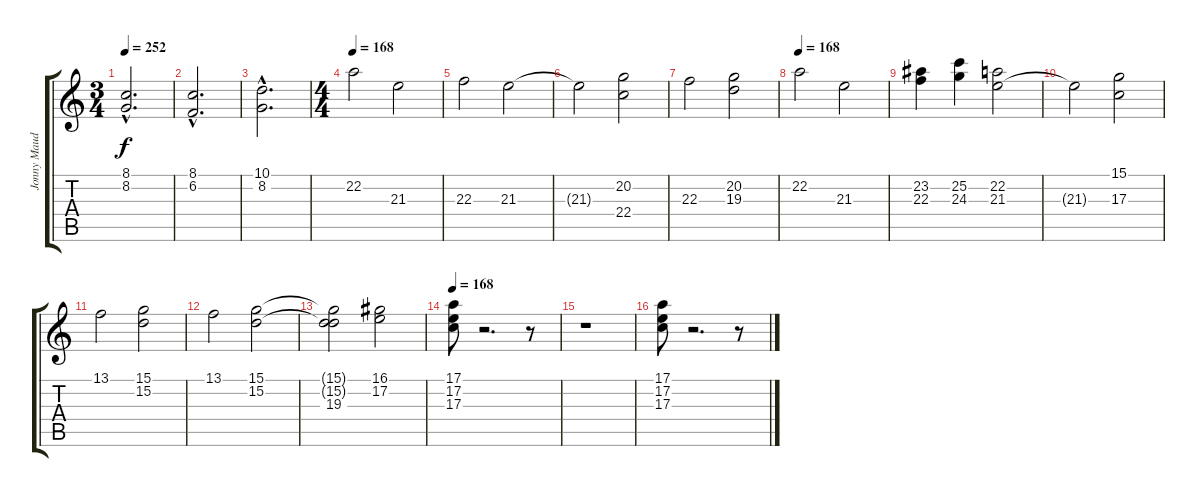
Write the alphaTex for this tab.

\track ("Jonny Maudling (Strings)" "Jonny Maud") {instrument stringensemble1}
\staff {score tabs}
\tuning (E4 B3 G3 D3 A2 E2) {hide}
\ts (3 4)
\tempo 252
\clef g2
\ks c
(8.1{hac} 8.2{hac}).2{d dy f} |
(8.1{hac} 6.2{hac}).2{d} |
(10.1{hac} 8.2{hac}).2{d} |
\ts (4 4)
\tempo 168
22.2.2 21.3.2 |
22.3.2 21.3.2 |
21.3{t}.2 (20.2 22.4).2 |
22.3.2 (20.2 19.3).2 |
\tempo 168
22.2.2 21.3.2 |
(23.2 22.3).4 (25.2 24.3).4 (22.2 21.3).2 |
21.3{t}.2 (15.1 17.3).2 |
13.1.2 (15.1 15.2).2 |
13.1.2 (15.1 15.2).2 |
(15.1{t} 15.2{t} 19.3).2 (16.1 17.2).2 |
\tempo 168
(17.1 17.2 17.3).8 r.2{d} r.8 |
r.1 |
(17.1 17.2 17.3).8 r.2{d} r.8
